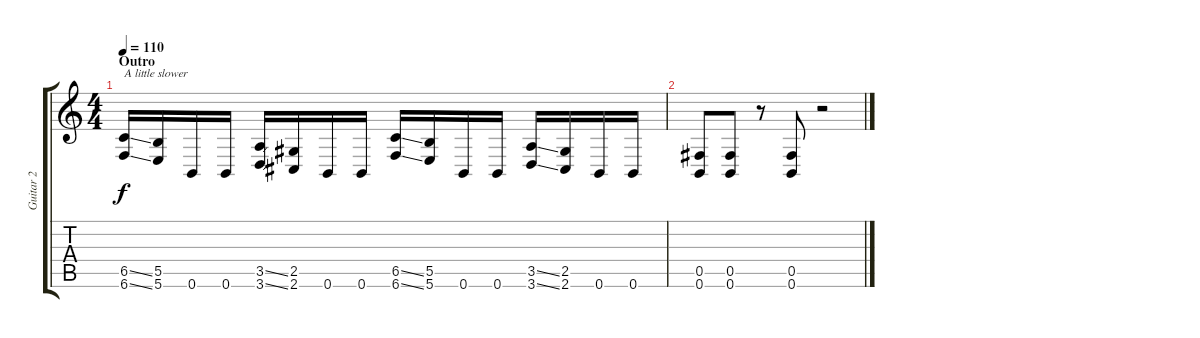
\track ("Guitar 2" "Guitar 2") {instrument overdrivenguitar}
\staff {score tabs}
\tuning (Db4 Ab3 E3 B2 Gb2 B1) {hide}
\ts (4 4)
\section ("" "Outro")
\tempo 110
\clef g2
\ks c
(6.5{ss} 6.6{ss}).16{txt "A little slower" dy f} (5.5 5.6).16 0.6.16 0.6.16 (3.5{ss} 3.6{ss}).16 (2.5 2.6).16 0.6.16 0.6.16 (6.5{ss} 6.6{ss}).16 (5.5 5.6).16 0.6.16 0.6.16 (3.5{ss} 3.6{ss}).16 (2.5 2.6).16 0.6.16 0.6.16 |
(0.5 0.6).8 (0.5 0.6).8 r.8 (0.5 0.6).8 r.2
